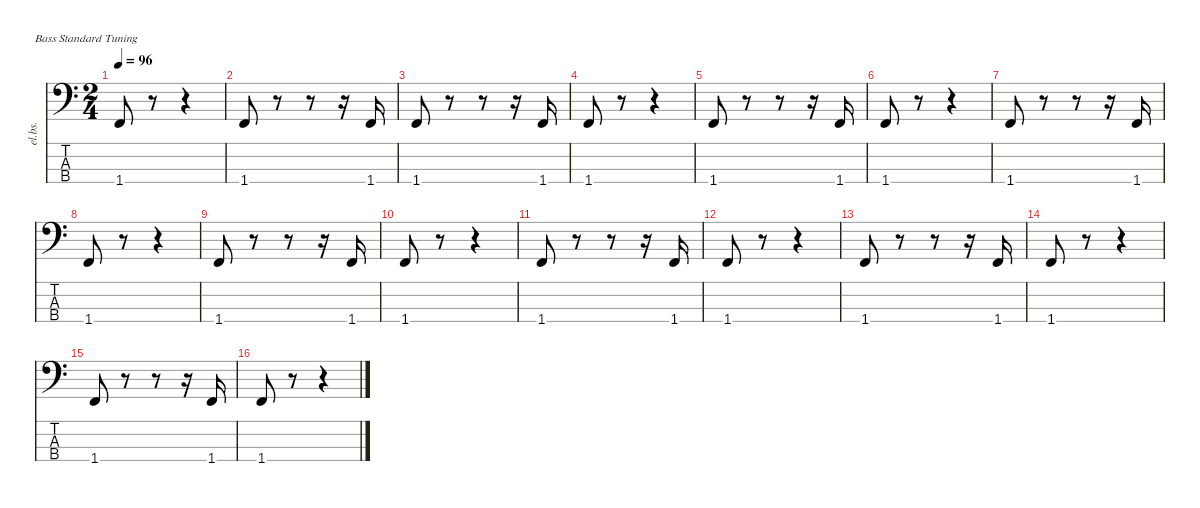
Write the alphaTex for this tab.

\defaultSystemsLayout 4
\hideDynamics
\bracketExtendMode nobrackets
\otherSystemsTrackNameOrientation horizontal
\track ("Bass" "el.bs.") {instrument electricbassfinger}
\staff {score tabs}
\tuning (G2 D2 A1 E1)
\ts (2 4)
\tempo 96
\clef f4
\ks c
1.4.8{dy f beam Up} r.8{beam Up} r.4{beam Up} |
1.4.8{beam Up} r.8{beam Up} r.8{beam Up} r.16{beam Up} 1.4.16{beam Up} |
1.4.8{beam Up} r.8{beam Up} r.8{beam Up} r.16{beam Up} 1.4.16{beam Up} |
1.4.8{beam Up} r.8{beam Up} r.4{beam Up} |
1.4.8{beam Up} r.8{beam Up} r.8{beam Up} r.16{beam Up} 1.4.16{beam Up} |
1.4.8{beam Up} r.8{beam Up} r.4{beam Up} |
1.4.8{beam Up} r.8{beam Up} r.8{beam Up} r.16{beam Up} 1.4.16{beam Up} |
1.4.8{beam Up} r.8{beam Up} r.4{beam Up} |
1.4.8{beam Up} r.8{beam Up} r.8{beam Up} r.16{beam Up} 1.4.16{beam Up} |
1.4.8{beam Up} r.8{beam Up} r.4{beam Up} |
1.4.8{beam Up} r.8{beam Up} r.8{beam Up} r.16{beam Up} 1.4.16{beam Up} |
1.4.8{beam Up} r.8{beam Up} r.4{beam Up} |
1.4.8{beam Up} r.8{beam Up} r.8{beam Up} r.16{beam Up} 1.4.16{beam Up} |
1.4.8{beam Up} r.8{beam Up} r.4{beam Up} |
1.4.8{beam Up} r.8{beam Up} r.8{beam Up} r.16{beam Up} 1.4.16{beam Up} |
1.4.8{beam Up} r.8{beam Up} r.4{beam Up}
